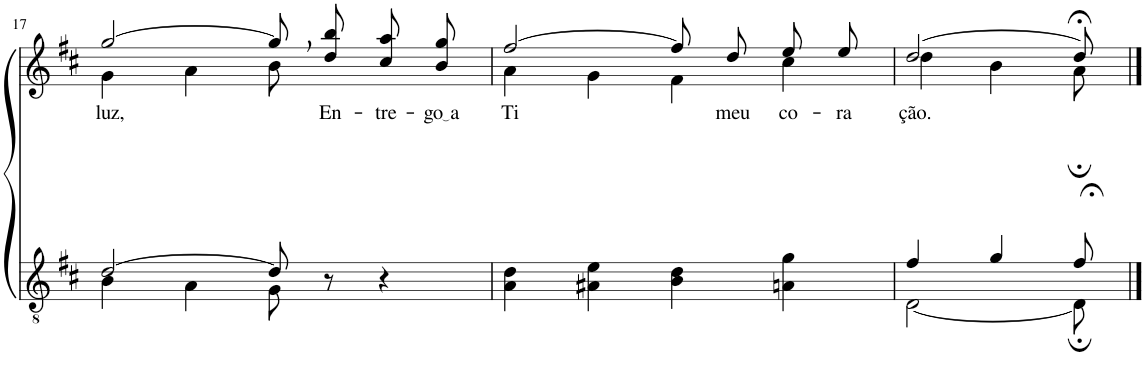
**kern	**kern	**text
*part2	*part1	*part1
*staff2	*staff1	*staff1
*I"Parte III e IV	*I"Parte I e II	*
!!LO:PB:g=z
*clefGv2	*clefG2	*
*Trd4c7	*Trd4c7	*
*k[f#c#]	*k[f#c#]	*
*M4/4	*M4/4	*
=17	=17	=17
*^	*^	*
!	!	!	!	!LO:LY:b
[2d/	4B\	[2gg/	4g\	luz,
.	4A\	.	4a\	.
8d/]	8G\	8gg,\L]	8b\	.
!	!	!	!	!LO:LY:b
8r	4.ryy	8dd\ 8bb\J	4.ryy	En-
!	!	!	!	!LO:LY:b
4r	.	8cc#\ 8aa\L	.	-tre-
!	!	!	!	!LO:LY:b
.	.	8b\ 8gg\J	.	go a
*v	*v	*	*	*
=18	=18	=18	=18
!	!	!	!LO:LY:b
4A\ 4d\	[2ff#/	4a\	Ti
4A#X\ 4e\	.	4g\	.
4B\ 4d\	8ff#/L]	4f#\	.
!	!	!	!LO:LY:b
.	8dd/J	.	meu
!	!	!	!LO:LY:b
4An\ 4g\	8ee/L	4cc#\	co-
!	!	!	!LO:LY:b
.	8ee/J	.	-ra-
=19	=19	=19	=19
*^	*	*	*
!	!	!	!	!LO:LY:b
4f#/	[2D\	[2dd/	4dd\	-ção.
4g/	.	.	4b\	.
8f#;</	8D;\]	8dd;</]	8a;\	.
*v	*v	*	*	*
*	*v	*v	*
==	==	==
*-	*-	*-
